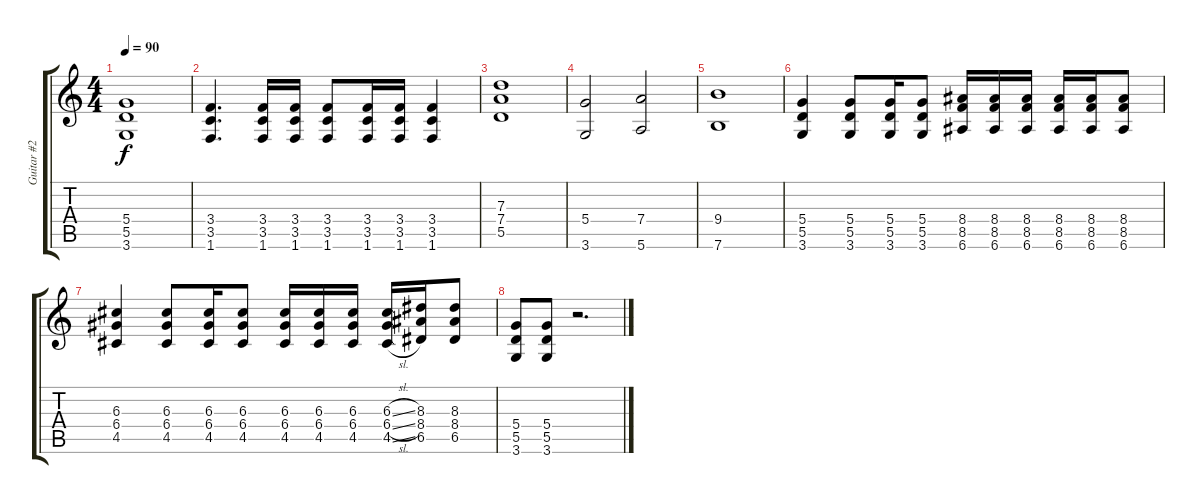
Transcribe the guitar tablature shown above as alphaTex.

\track ("Guitar #2" "Guitar #2") {instrument distortionguitar}
\staff {score tabs}
\tuning (E4 B3 G3 D3 A2 E2) {hide}
\ts (4 4)
\tempo 90
\clef g2
\ks c
(5.4 5.5 3.6).1{dy f} |
(3.4 3.5 1.6).4{d} (3.4 3.5 1.6).16 (3.4 3.5 1.6).16 (3.4 3.5 1.6).8 (3.4 3.5 1.6).16 (3.4 3.5 1.6).16 (3.4 3.5 1.6).4 |
(7.3 7.4 5.5).1 |
(5.4 3.6).2 (7.4 5.6).2 |
(9.4 7.6).1 |
(5.4 5.5 3.6).4 (5.4 5.5 3.6).8 (5.4 5.5 3.6).16 (5.4 5.5 3.6).8 (8.4 8.5 6.6).16 (8.4 8.5 6.6).16 (8.4 8.5 6.6).16 (8.4 8.5 6.6).16 (8.4 8.5 6.6).16 (8.4 8.5 6.6).8 |
(6.3 6.4 4.5).4 (6.3 6.4 4.5).8 (6.3 6.4 4.5).16 (6.3 6.4 4.5).8 (6.3 6.4 4.5).16 (6.3 6.4 4.5).16 (6.3 6.4 4.5).16 (6.3{sl} 6.4{sl} 4.5{sl}).16 (8.3 8.4 6.5).16 (8.3 8.4 6.5).8 |
(5.4 5.5 3.6).8 (5.4 5.5 3.6).8 r.2{d}
